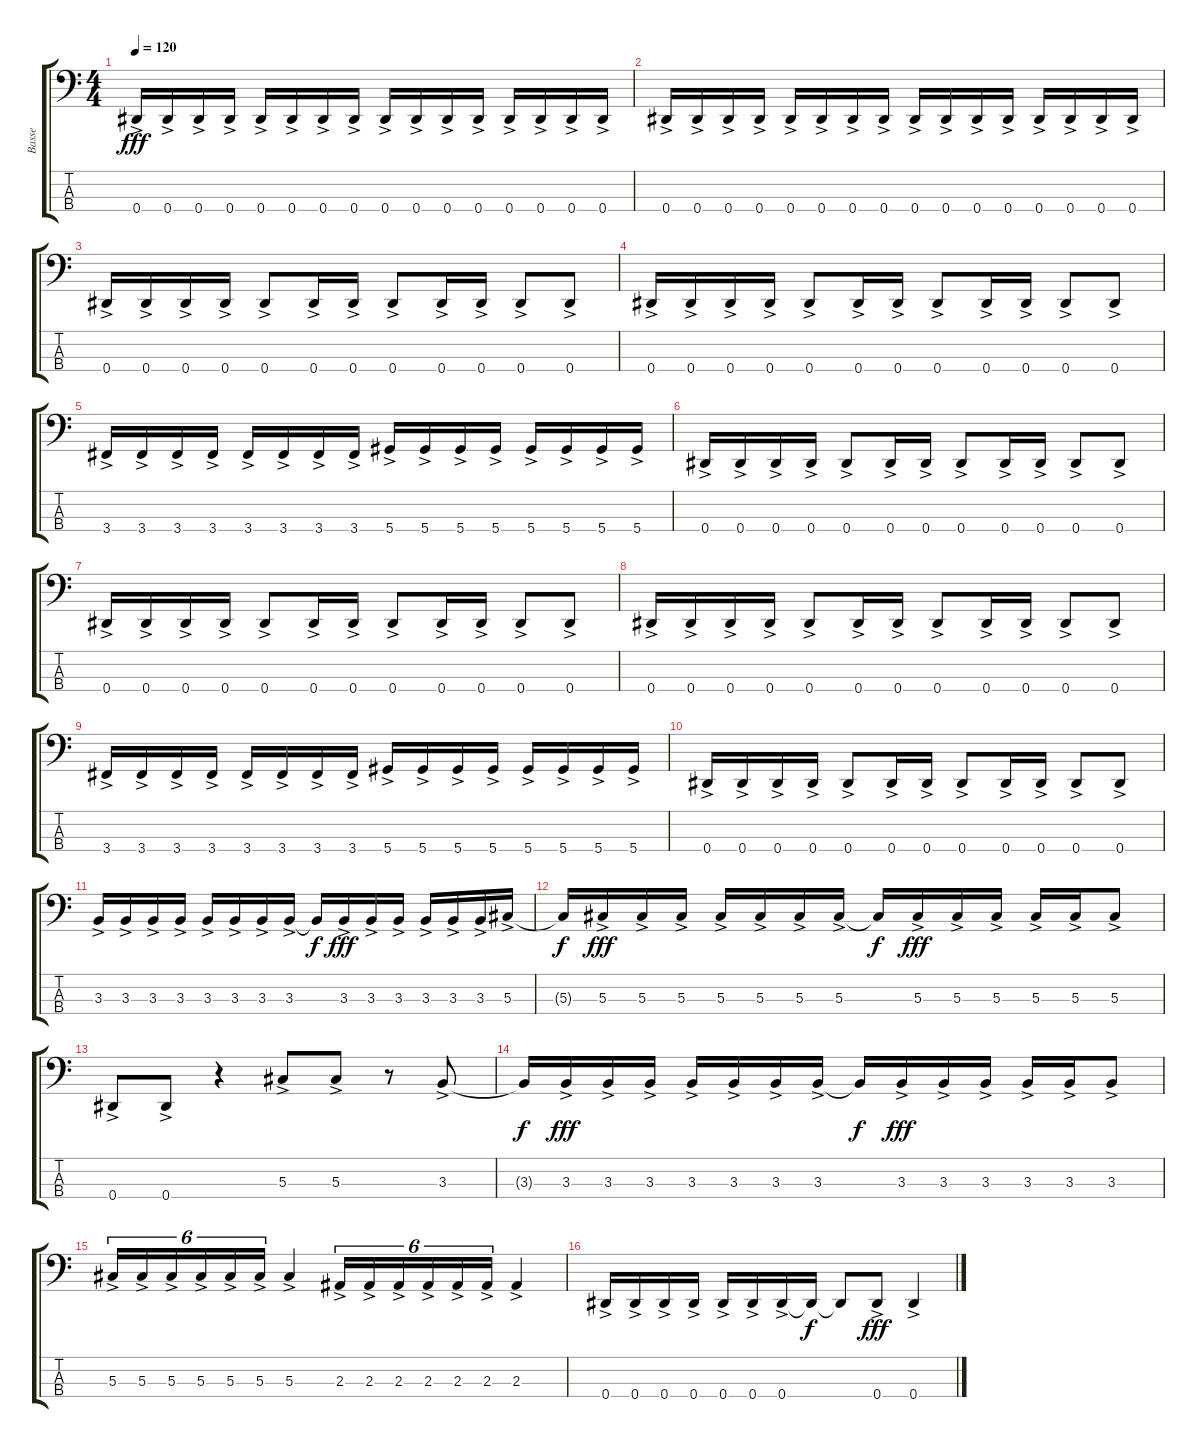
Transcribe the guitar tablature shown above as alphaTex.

\track ("Basse" "Basse") {instrument acousticbass}
\staff {score tabs}
\tuning (Gb2 Db2 Ab1 Eb1) {hide}
\ts (4 4)
\tempo 120
\clef f4
\ks c
0.4{ac}.16{dy fff} 0.4{ac}.16 0.4{ac}.16 0.4{ac}.16 0.4{ac}.16 0.4{ac}.16 0.4{ac}.16 0.4{ac}.16 0.4{ac}.16 0.4{ac}.16 0.4{ac}.16 0.4{ac}.16 0.4{ac}.16 0.4{ac}.16 0.4{ac}.16 0.4{ac}.16 |
0.4{ac}.16 0.4{ac}.16 0.4{ac}.16 0.4{ac}.16 0.4{ac}.16 0.4{ac}.16 0.4{ac}.16 0.4{ac}.16 0.4{ac}.16 0.4{ac}.16 0.4{ac}.16 0.4{ac}.16 0.4{ac}.16 0.4{ac}.16 0.4{ac}.16 0.4{ac}.16 |
0.4{ac}.16 0.4{ac}.16 0.4{ac}.16 0.4{ac}.16 0.4{ac}.8 0.4{ac}.16 0.4{ac}.16 0.4{ac}.8 0.4{ac}.16 0.4{ac}.16 0.4{ac}.8 0.4{ac}.8 |
0.4{ac}.16 0.4{ac}.16 0.4{ac}.16 0.4{ac}.16 0.4{ac}.8 0.4{ac}.16 0.4{ac}.16 0.4{ac}.8 0.4{ac}.16 0.4{ac}.16 0.4{ac}.8 0.4{ac}.8 |
3.4{ac}.16 3.4{ac}.16 3.4{ac}.16 3.4{ac}.16 3.4{ac}.16 3.4{ac}.16 3.4{ac}.16 3.4{ac}.16 5.4{ac}.16 5.4{ac}.16 5.4{ac}.16 5.4{ac}.16 5.4{ac}.16 5.4{ac}.16 5.4{ac}.16 5.4{ac}.16 |
0.4{ac}.16 0.4{ac}.16 0.4{ac}.16 0.4{ac}.16 0.4{ac}.8 0.4{ac}.16 0.4{ac}.16 0.4{ac}.8 0.4{ac}.16 0.4{ac}.16 0.4{ac}.8 0.4{ac}.8 |
0.4{ac}.16 0.4{ac}.16 0.4{ac}.16 0.4{ac}.16 0.4{ac}.8 0.4{ac}.16 0.4{ac}.16 0.4{ac}.8 0.4{ac}.16 0.4{ac}.16 0.4{ac}.8 0.4{ac}.8 |
0.4{ac}.16 0.4{ac}.16 0.4{ac}.16 0.4{ac}.16 0.4{ac}.8 0.4{ac}.16 0.4{ac}.16 0.4{ac}.8 0.4{ac}.16 0.4{ac}.16 0.4{ac}.8 0.4{ac}.8 |
3.4{ac}.16 3.4{ac}.16 3.4{ac}.16 3.4{ac}.16 3.4{ac}.16 3.4{ac}.16 3.4{ac}.16 3.4{ac}.16 5.4{ac}.16 5.4{ac}.16 5.4{ac}.16 5.4{ac}.16 5.4{ac}.16 5.4{ac}.16 5.4{ac}.16 5.4{ac}.16 |
0.4{ac}.16 0.4{ac}.16 0.4{ac}.16 0.4{ac}.16 0.4{ac}.8 0.4{ac}.16 0.4{ac}.16 0.4{ac}.8 0.4{ac}.16 0.4{ac}.16 0.4{ac}.8 0.4{ac}.8 |
3.3{ac}.16 3.3{ac}.16 3.3{ac}.16 3.3{ac}.16 3.3{ac}.16 3.3{ac}.16 3.3{ac}.16 3.3{ac}.16 3.3{t}.16{dy f} 3.3{ac}.16{dy fff} 3.3{ac}.16 3.3{ac}.16 3.3{ac}.16 3.3{ac}.16 3.3{ac}.16 5.3{ac}.16 |
5.3{t}.16{dy f} 5.3{ac}.16{dy fff} 5.3{ac}.16 5.3{ac}.16 5.3{ac}.16 5.3{ac}.16 5.3{ac}.16 5.3{ac}.16 5.3{t}.16{dy f} 5.3{ac}.16{dy fff} 5.3{ac}.16 5.3{ac}.16 5.3{ac}.16 5.3{ac}.16 5.3{ac}.8 |
0.4{ac}.8 0.4{ac}.8 r.4 5.3{ac}.8 5.3{ac}.8 r.8 3.3{ac}.8 |
3.3{t}.16{dy f} 3.3{ac}.16{dy fff} 3.3{ac}.16 3.3{ac}.16 3.3{ac}.16 3.3{ac}.16 3.3{ac}.16 3.3{ac}.16 3.3{t}.16{dy f} 3.3{ac}.16{dy fff} 3.3{ac}.16 3.3{ac}.16 3.3{ac}.16 3.3{ac}.16 3.3{ac}.8 |
5.3{ac}.16{tu (6 4)} 5.3{ac}.16{tu (6 4)} 5.3{ac}.16{tu (6 4)} 5.3{ac}.16{tu (6 4)} 5.3{ac}.16{tu (6 4)} 5.3{ac}.16{tu (6 4)} 5.3{ac}.4 2.3{ac}.16{tu (6 4)} 2.3{ac}.16{tu (6 4)} 2.3{ac}.16{tu (6 4)} 2.3{ac}.16{tu (6 4)} 2.3{ac}.16{tu (6 4)} 2.3{ac}.16{tu (6 4)} 2.3{ac}.4 |
0.4{ac}.16 0.4{ac}.16 0.4{ac}.16 0.4{ac}.16 0.4{ac}.16 0.4{ac}.16 0.4{ac}.16 0.4{t}.16{dy f} 0.4{t}.8 0.4{ac}.8{dy fff} 0.4{ac}.4
